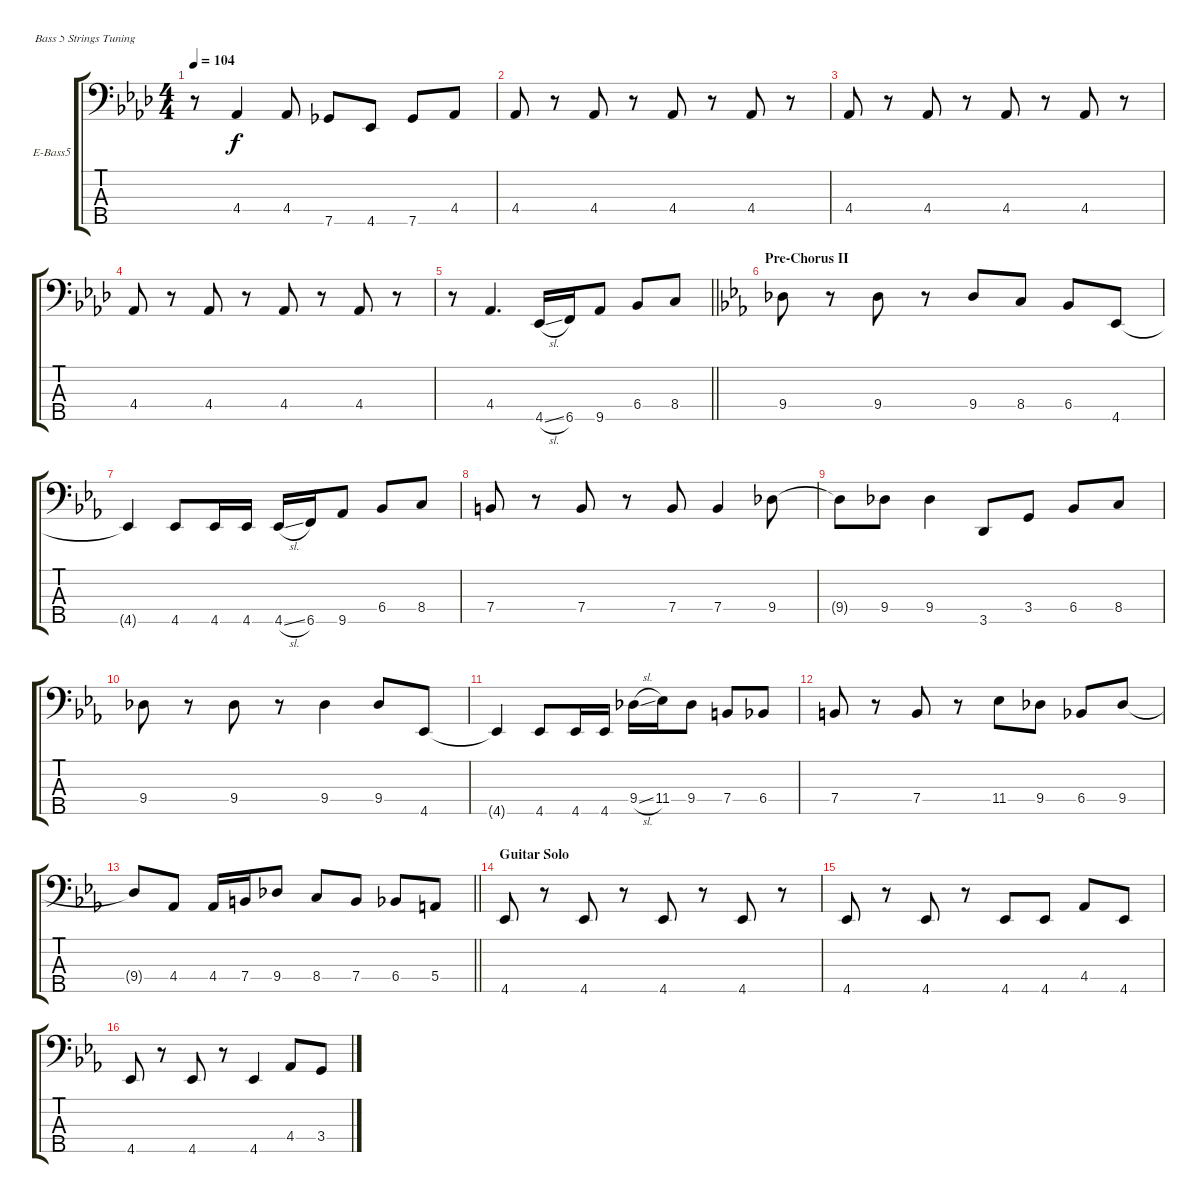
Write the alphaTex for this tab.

\bracketExtendMode groupsimilarinstruments
\firstSystemTrackNameOrientation horizontal
\otherSystemsTrackNameOrientation horizontal
\track ("Bass" "E-Bass5") {instrument electricbasspick}
\staff {score tabs}
\tuning (G2 D2 A1 E1 B0)
\ts (4 4)
\tempo 104
\clef f4
\ks ab
r.8{dy f} 4.4.4 4.4.8 7.5.8 4.5.8 7.5.8 4.4.8 |
4.4.8 r.8 4.4.8 r.8 4.4.8 r.8 4.4.8 r.8 |
4.4.8 r.8 4.4.8 r.8 4.4.8 r.8 4.4.8 r.8 |
4.4.8 r.8 4.4.8 r.8 4.4.8 r.8 4.4.8 r.8 |
\barLineRight lightlight
r.8 4.4.4{d} 4.5{sl}.16 6.5.16 9.5.8 6.4.8 8.4.8 |
\section ("" "Pre-Chorus II")
\ks eb
9.4.8 r.8 9.4.8 r.8 9.4.8 8.4.8 6.4.8 4.5.8 |
4.5{t}.4 4.5.8 4.5.16 4.5.16 4.5{sl}.16 6.5.16 9.5.8 6.4.8 8.4.8 |
7.4.8 r.8 7.4.8 r.8 7.4.8 7.4.4 9.4.8 |
9.4{t}.8 9.4.8 9.4.4 3.5.8 3.4.8 6.4.8 8.4.8 |
9.4.8 r.8 9.4.8 r.8 9.4.4 9.4.8 4.5.8 |
4.5{t}.4 4.5.8 4.5.16 4.5.16 9.4{sl}.16 11.4.16 9.4.8 7.4.8 6.4.8 |
7.4.8 r.8 7.4.8 r.8 11.4.8 9.4.8 6.4.8 9.4.8 |
\barLineRight lightlight
9.4{t}.8 4.4.8 4.4.16 7.4.16 9.4.8 8.4.8 7.4.8 6.4.8 5.4.8 |
\section ("" "Guitar Solo")
4.5.8 r.8 4.5.8 r.8 4.5.8 r.8 4.5.8 r.8 |
4.5.8 r.8 4.5.8 r.8 4.5.8 4.5.8 4.4.8 4.5.8 |
4.5.8 r.8 4.5.8 r.8 4.5.4 4.4.8 3.4.8
